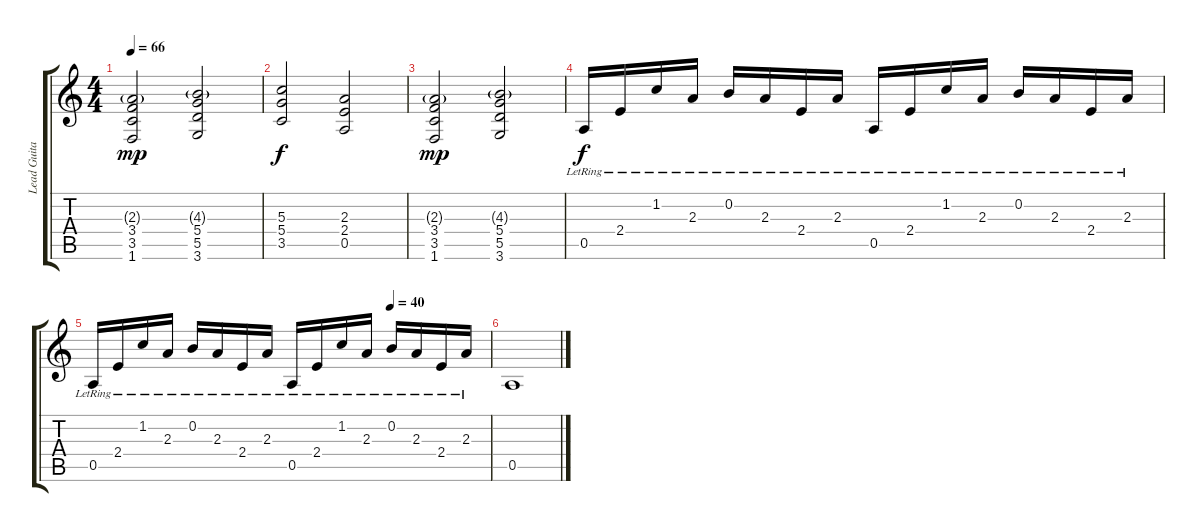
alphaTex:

\track ("Lead Guitar" "Lead Guita") {instrument electricguitarjazz}
\staff {score tabs}
\tuning (E4 B3 G3 D3 A2 E2) {hide}
\ts (4 4)
\tempo 66
\clef g2
\ks c
(2.3{g} 3.4 3.5 1.6).2{dy mp} (4.3{g} 5.4 5.5 3.6).2 |
(5.3 5.4 3.5).2{dy f} (2.3 2.4 0.5).2 |
(2.3{g} 3.4 3.5 1.6).2{dy mp} (4.3{g} 5.4 5.5 3.6).2 |
0.5{lr}.16{dy f instrument electricguitarjazz} 2.4{lr}.16 1.2{lr}.16 2.3{lr}.16 0.2{lr}.16 2.3{lr}.16 2.4{lr}.16 2.3{lr}.16 0.5{lr}.16 2.4{lr}.16 1.2{lr}.16 2.3{lr}.16 0.2{lr}.16 2.3{lr}.16 2.4{lr}.16 2.3{lr}.16 |
\tempo (40 0.75)
0.5{lr}.16{instrument electricguitarjazz} 2.4{lr}.16 1.2{lr}.16 2.3{lr}.16 0.2{lr}.16 2.3{lr}.16 2.4{lr}.16 2.3{lr}.16 0.5{lr}.16 2.4{lr}.16 1.2{lr}.16 2.3{lr}.16 0.2{lr}.16 2.3{lr}.16 2.4{lr}.16 2.3{lr}.16 |
0.5.1
